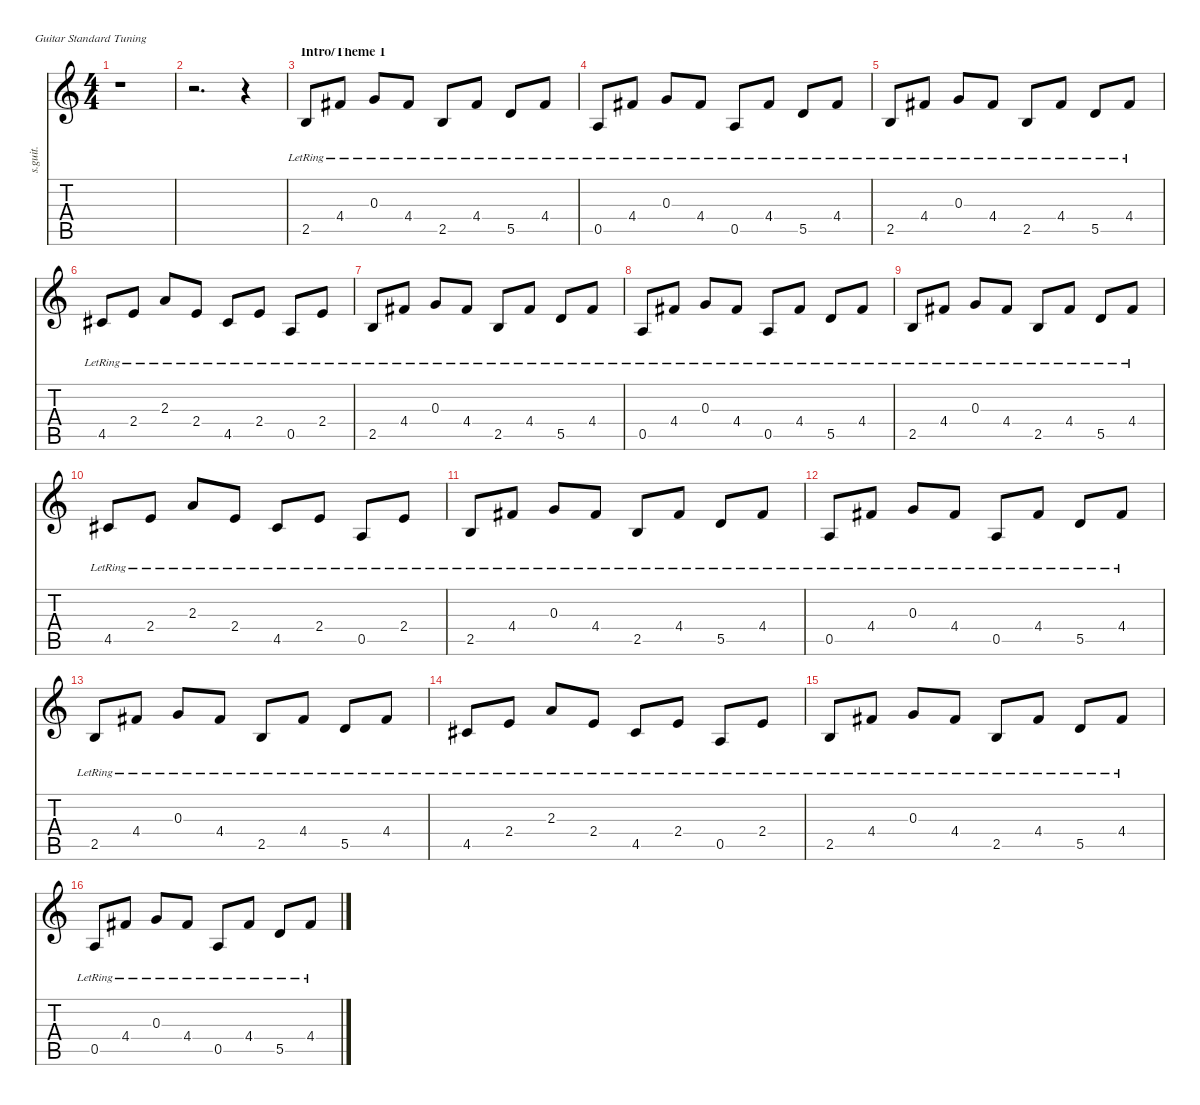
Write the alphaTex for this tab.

\defaultSystemsLayout 4
\hideDynamics
\bracketExtendMode nobrackets
\track ("James Hetfield - Acoustic Guitar" "s.guit.") {instrument acousticguitarsteel}
\staff {score tabs}
\tuning (E4 B3 G3 D3 A2 E2)
\ts (4 4)
\beaming (8 2 2 2 2)
\tempo (112 hide)
\clef g2
\ks c
r.1{dy ff instrument acousticguitarsteel} |
r.2{d} r.4 |
\section ("" "Intro/Theme 1")
2.5{lr}.8{lyrics (0 "") lyrics (1 "") lyrics (2 "") lyrics (3 "") lyrics (4 "")} 4.4{lr acc #}.8{lyrics (0 "") lyrics (1 "") lyrics (2 "") lyrics (3 "") lyrics (4 "")} 0.3{lr}.8{lyrics (0 "") lyrics (1 "") lyrics (2 "") lyrics (3 "") lyrics (4 "")} 4.4{lr acc #}.8{lyrics (0 "") lyrics (1 "") lyrics (2 "") lyrics (3 "") lyrics (4 "")} 2.5{lr}.8{lyrics (0 "") lyrics (1 "") lyrics (2 "") lyrics (3 "") lyrics (4 "")} 4.4{lr acc #}.8{lyrics (0 "") lyrics (1 "") lyrics (2 "") lyrics (3 "") lyrics (4 "")} 5.5{lr}.8{lyrics (0 "") lyrics (1 "") lyrics (2 "") lyrics (3 "") lyrics (4 "")} 4.4{lr acc #}.8{lyrics (0 "") lyrics (1 "") lyrics (2 "") lyrics (3 "") lyrics (4 "")} |
0.5{lr}.8{lyrics (0 "") lyrics (1 "") lyrics (2 "") lyrics (3 "") lyrics (4 "")} 4.4{lr acc #}.8{lyrics (0 "") lyrics (1 "") lyrics (2 "") lyrics (3 "") lyrics (4 "")} 0.3{lr}.8{lyrics (0 "") lyrics (1 "") lyrics (2 "") lyrics (3 "") lyrics (4 "")} 4.4{lr acc #}.8{lyrics (0 "") lyrics (1 "") lyrics (2 "") lyrics (3 "") lyrics (4 "")} 0.5{lr}.8{lyrics (0 "") lyrics (1 "") lyrics (2 "") lyrics (3 "") lyrics (4 "")} 4.4{lr acc #}.8{lyrics (0 "") lyrics (1 "") lyrics (2 "") lyrics (3 "") lyrics (4 "")} 5.5{lr}.8{lyrics (0 "") lyrics (1 "") lyrics (2 "") lyrics (3 "") lyrics (4 "")} 4.4{lr acc #}.8{lyrics (0 "") lyrics (1 "") lyrics (2 "") lyrics (3 "") lyrics (4 "")} |
2.5{lr}.8{lyrics (0 "") lyrics (1 "") lyrics (2 "") lyrics (3 "") lyrics (4 "")} 4.4{lr acc #}.8{lyrics (0 "") lyrics (1 "") lyrics (2 "") lyrics (3 "") lyrics (4 "")} 0.3{lr}.8{lyrics (0 "") lyrics (1 "") lyrics (2 "") lyrics (3 "") lyrics (4 "")} 4.4{lr acc #}.8{lyrics (0 "") lyrics (1 "") lyrics (2 "") lyrics (3 "") lyrics (4 "")} 2.5{lr}.8{lyrics (0 "") lyrics (1 "") lyrics (2 "") lyrics (3 "") lyrics (4 "")} 4.4{lr acc #}.8{lyrics (0 "") lyrics (1 "") lyrics (2 "") lyrics (3 "") lyrics (4 "")} 5.5{lr}.8{lyrics (0 "") lyrics (1 "") lyrics (2 "") lyrics (3 "") lyrics (4 "")} 4.4{lr acc #}.8{lyrics (0 "") lyrics (1 "") lyrics (2 "") lyrics (3 "") lyrics (4 "")} |
4.5{lr acc #}.8{lyrics (0 "") lyrics (1 "") lyrics (2 "") lyrics (3 "") lyrics (4 "")} 2.4{lr}.8{lyrics (0 "") lyrics (1 "") lyrics (2 "") lyrics (3 "") lyrics (4 "")} 2.3{lr}.8{lyrics (0 "") lyrics (1 "") lyrics (2 "") lyrics (3 "") lyrics (4 "")} 2.4{lr}.8{lyrics (0 "") lyrics (1 "") lyrics (2 "") lyrics (3 "") lyrics (4 "")} 4.5{lr acc #}.8{lyrics (0 "") lyrics (1 "") lyrics (2 "") lyrics (3 "") lyrics (4 "")} 2.4{lr}.8{lyrics (0 "") lyrics (1 "") lyrics (2 "") lyrics (3 "") lyrics (4 "")} 0.5{lr}.8{lyrics (0 "") lyrics (1 "") lyrics (2 "") lyrics (3 "") lyrics (4 "")} 2.4{lr}.8{lyrics (0 "") lyrics (1 "") lyrics (2 "") lyrics (3 "") lyrics (4 "")} |
2.5{lr}.8{lyrics (0 "") lyrics (1 "") lyrics (2 "") lyrics (3 "") lyrics (4 "")} 4.4{lr acc #}.8{lyrics (0 "") lyrics (1 "") lyrics (2 "") lyrics (3 "") lyrics (4 "")} 0.3{lr}.8{lyrics (0 "") lyrics (1 "") lyrics (2 "") lyrics (3 "") lyrics (4 "")} 4.4{lr acc #}.8{lyrics (0 "") lyrics (1 "") lyrics (2 "") lyrics (3 "") lyrics (4 "")} 2.5{lr}.8{lyrics (0 "") lyrics (1 "") lyrics (2 "") lyrics (3 "") lyrics (4 "")} 4.4{lr acc #}.8{lyrics (0 "") lyrics (1 "") lyrics (2 "") lyrics (3 "") lyrics (4 "")} 5.5{lr}.8{lyrics (0 "") lyrics (1 "") lyrics (2 "") lyrics (3 "") lyrics (4 "")} 4.4{lr acc #}.8{lyrics (0 "") lyrics (1 "") lyrics (2 "") lyrics (3 "") lyrics (4 "")} |
0.5{lr}.8{lyrics (0 "") lyrics (1 "") lyrics (2 "") lyrics (3 "") lyrics (4 "")} 4.4{lr acc #}.8{lyrics (0 "") lyrics (1 "") lyrics (2 "") lyrics (3 "") lyrics (4 "")} 0.3{lr}.8{lyrics (0 "") lyrics (1 "") lyrics (2 "") lyrics (3 "") lyrics (4 "")} 4.4{lr acc #}.8{lyrics (0 "") lyrics (1 "") lyrics (2 "") lyrics (3 "") lyrics (4 "")} 0.5{lr}.8{lyrics (0 "") lyrics (1 "") lyrics (2 "") lyrics (3 "") lyrics (4 "")} 4.4{lr acc #}.8{lyrics (0 "") lyrics (1 "") lyrics (2 "") lyrics (3 "") lyrics (4 "")} 5.5{lr}.8{lyrics (0 "") lyrics (1 "") lyrics (2 "") lyrics (3 "") lyrics (4 "")} 4.4{lr acc #}.8{lyrics (0 "") lyrics (1 "") lyrics (2 "") lyrics (3 "") lyrics (4 "")} |
2.5{lr}.8{lyrics (0 "") lyrics (1 "") lyrics (2 "") lyrics (3 "") lyrics (4 "")} 4.4{lr acc #}.8{lyrics (0 "") lyrics (1 "") lyrics (2 "") lyrics (3 "") lyrics (4 "")} 0.3{lr}.8{lyrics (0 "") lyrics (1 "") lyrics (2 "") lyrics (3 "") lyrics (4 "")} 4.4{lr acc #}.8{lyrics (0 "") lyrics (1 "") lyrics (2 "") lyrics (3 "") lyrics (4 "")} 2.5{lr}.8{lyrics (0 "") lyrics (1 "") lyrics (2 "") lyrics (3 "") lyrics (4 "")} 4.4{lr acc #}.8{lyrics (0 "") lyrics (1 "") lyrics (2 "") lyrics (3 "") lyrics (4 "")} 5.5{lr}.8{lyrics (0 "") lyrics (1 "") lyrics (2 "") lyrics (3 "") lyrics (4 "")} 4.4{lr acc #}.8{lyrics (0 "") lyrics (1 "") lyrics (2 "") lyrics (3 "") lyrics (4 "")} |
4.5{lr acc #}.8{lyrics (0 "") lyrics (1 "") lyrics (2 "") lyrics (3 "") lyrics (4 "")} 2.4{lr}.8{lyrics (0 "") lyrics (1 "") lyrics (2 "") lyrics (3 "") lyrics (4 "")} 2.3{lr}.8{lyrics (0 "") lyrics (1 "") lyrics (2 "") lyrics (3 "") lyrics (4 "")} 2.4{lr}.8{lyrics (0 "") lyrics (1 "") lyrics (2 "") lyrics (3 "") lyrics (4 "")} 4.5{lr acc #}.8{lyrics (0 "") lyrics (1 "") lyrics (2 "") lyrics (3 "") lyrics (4 "")} 2.4{lr}.8{lyrics (0 "") lyrics (1 "") lyrics (2 "") lyrics (3 "") lyrics (4 "")} 0.5{lr}.8{lyrics (0 "") lyrics (1 "") lyrics (2 "") lyrics (3 "") lyrics (4 "")} 2.4{lr}.8{lyrics (0 "") lyrics (1 "") lyrics (2 "") lyrics (3 "") lyrics (4 "")} |
2.5{lr}.8{lyrics (0 "") lyrics (1 "") lyrics (2 "") lyrics (3 "") lyrics (4 "")} 4.4{lr acc #}.8{lyrics (0 "") lyrics (1 "") lyrics (2 "") lyrics (3 "") lyrics (4 "")} 0.3{lr}.8{lyrics (0 "") lyrics (1 "") lyrics (2 "") lyrics (3 "") lyrics (4 "")} 4.4{lr acc #}.8{lyrics (0 "") lyrics (1 "") lyrics (2 "") lyrics (3 "") lyrics (4 "")} 2.5{lr}.8{lyrics (0 "") lyrics (1 "") lyrics (2 "") lyrics (3 "") lyrics (4 "")} 4.4{lr acc #}.8{lyrics (0 "") lyrics (1 "") lyrics (2 "") lyrics (3 "") lyrics (4 "")} 5.5{lr}.8{lyrics (0 "") lyrics (1 "") lyrics (2 "") lyrics (3 "") lyrics (4 "")} 4.4{lr acc #}.8{lyrics (0 "") lyrics (1 "") lyrics (2 "") lyrics (3 "") lyrics (4 "")} |
0.5{lr}.8{lyrics (0 "") lyrics (1 "") lyrics (2 "") lyrics (3 "") lyrics (4 "")} 4.4{lr acc #}.8{lyrics (0 "") lyrics (1 "") lyrics (2 "") lyrics (3 "") lyrics (4 "")} 0.3{lr}.8{lyrics (0 "") lyrics (1 "") lyrics (2 "") lyrics (3 "") lyrics (4 "")} 4.4{lr acc #}.8{lyrics (0 "") lyrics (1 "") lyrics (2 "") lyrics (3 "") lyrics (4 "")} 0.5{lr}.8{lyrics (0 "") lyrics (1 "") lyrics (2 "") lyrics (3 "") lyrics (4 "")} 4.4{lr acc #}.8{lyrics (0 "") lyrics (1 "") lyrics (2 "") lyrics (3 "") lyrics (4 "")} 5.5{lr}.8{lyrics (0 "") lyrics (1 "") lyrics (2 "") lyrics (3 "") lyrics (4 "")} 4.4{lr acc #}.8{lyrics (0 "") lyrics (1 "") lyrics (2 "") lyrics (3 "") lyrics (4 "")} |
2.5{lr}.8{lyrics (0 "") lyrics (1 "") lyrics (2 "") lyrics (3 "") lyrics (4 "")} 4.4{lr acc #}.8{lyrics (0 "") lyrics (1 "") lyrics (2 "") lyrics (3 "") lyrics (4 "")} 0.3{lr}.8{lyrics (0 "") lyrics (1 "") lyrics (2 "") lyrics (3 "") lyrics (4 "")} 4.4{lr acc #}.8{lyrics (0 "") lyrics (1 "") lyrics (2 "") lyrics (3 "") lyrics (4 "")} 2.5{lr}.8{lyrics (0 "") lyrics (1 "") lyrics (2 "") lyrics (3 "") lyrics (4 "")} 4.4{lr acc #}.8{lyrics (0 "") lyrics (1 "") lyrics (2 "") lyrics (3 "") lyrics (4 "")} 5.5{lr}.8{lyrics (0 "") lyrics (1 "") lyrics (2 "") lyrics (3 "") lyrics (4 "")} 4.4{lr acc #}.8{lyrics (0 "") lyrics (1 "") lyrics (2 "") lyrics (3 "") lyrics (4 "")} |
4.5{lr acc #}.8{lyrics (0 "") lyrics (1 "") lyrics (2 "") lyrics (3 "") lyrics (4 "")} 2.4{lr}.8{lyrics (0 "") lyrics (1 "") lyrics (2 "") lyrics (3 "") lyrics (4 "")} 2.3{lr}.8{lyrics (0 "") lyrics (1 "") lyrics (2 "") lyrics (3 "") lyrics (4 "")} 2.4{lr}.8{lyrics (0 "") lyrics (1 "") lyrics (2 "") lyrics (3 "") lyrics (4 "")} 4.5{lr acc #}.8{lyrics (0 "") lyrics (1 "") lyrics (2 "") lyrics (3 "") lyrics (4 "")} 2.4{lr}.8{lyrics (0 "") lyrics (1 "") lyrics (2 "") lyrics (3 "") lyrics (4 "")} 0.5{lr}.8{lyrics (0 "") lyrics (1 "") lyrics (2 "") lyrics (3 "") lyrics (4 "")} 2.4{lr}.8{lyrics (0 "") lyrics (1 "") lyrics (2 "") lyrics (3 "") lyrics (4 "")} |
2.5{lr}.8{lyrics (0 "") lyrics (1 "") lyrics (2 "") lyrics (3 "") lyrics (4 "")} 4.4{lr acc #}.8{lyrics (0 "") lyrics (1 "") lyrics (2 "") lyrics (3 "") lyrics (4 "")} 0.3{lr}.8{lyrics (0 "") lyrics (1 "") lyrics (2 "") lyrics (3 "") lyrics (4 "")} 4.4{lr acc #}.8{lyrics (0 "") lyrics (1 "") lyrics (2 "") lyrics (3 "") lyrics (4 "")} 2.5{lr}.8{lyrics (0 "") lyrics (1 "") lyrics (2 "") lyrics (3 "") lyrics (4 "")} 4.4{lr acc #}.8{lyrics (0 "") lyrics (1 "") lyrics (2 "") lyrics (3 "") lyrics (4 "")} 5.5{lr}.8{lyrics (0 "") lyrics (1 "") lyrics (2 "") lyrics (3 "") lyrics (4 "")} 4.4{lr acc #}.8{lyrics (0 "") lyrics (1 "") lyrics (2 "") lyrics (3 "") lyrics (4 "")} |
0.5{lr}.8{lyrics (0 "") lyrics (1 "") lyrics (2 "") lyrics (3 "") lyrics (4 "")} 4.4{lr acc #}.8{lyrics (0 "") lyrics (1 "") lyrics (2 "") lyrics (3 "") lyrics (4 "")} 0.3{lr}.8{lyrics (0 "") lyrics (1 "") lyrics (2 "") lyrics (3 "") lyrics (4 "")} 4.4{lr acc #}.8{lyrics (0 "") lyrics (1 "") lyrics (2 "") lyrics (3 "") lyrics (4 "")} 0.5{lr}.8{lyrics (0 "") lyrics (1 "") lyrics (2 "") lyrics (3 "") lyrics (4 "")} 4.4{lr acc #}.8{lyrics (0 "") lyrics (1 "") lyrics (2 "") lyrics (3 "") lyrics (4 "")} 5.5{lr}.8{lyrics (0 "") lyrics (1 "") lyrics (2 "") lyrics (3 "") lyrics (4 "")} 4.4{lr acc #}.8{lyrics (0 "") lyrics (1 "") lyrics (2 "") lyrics (3 "") lyrics (4 "")}
